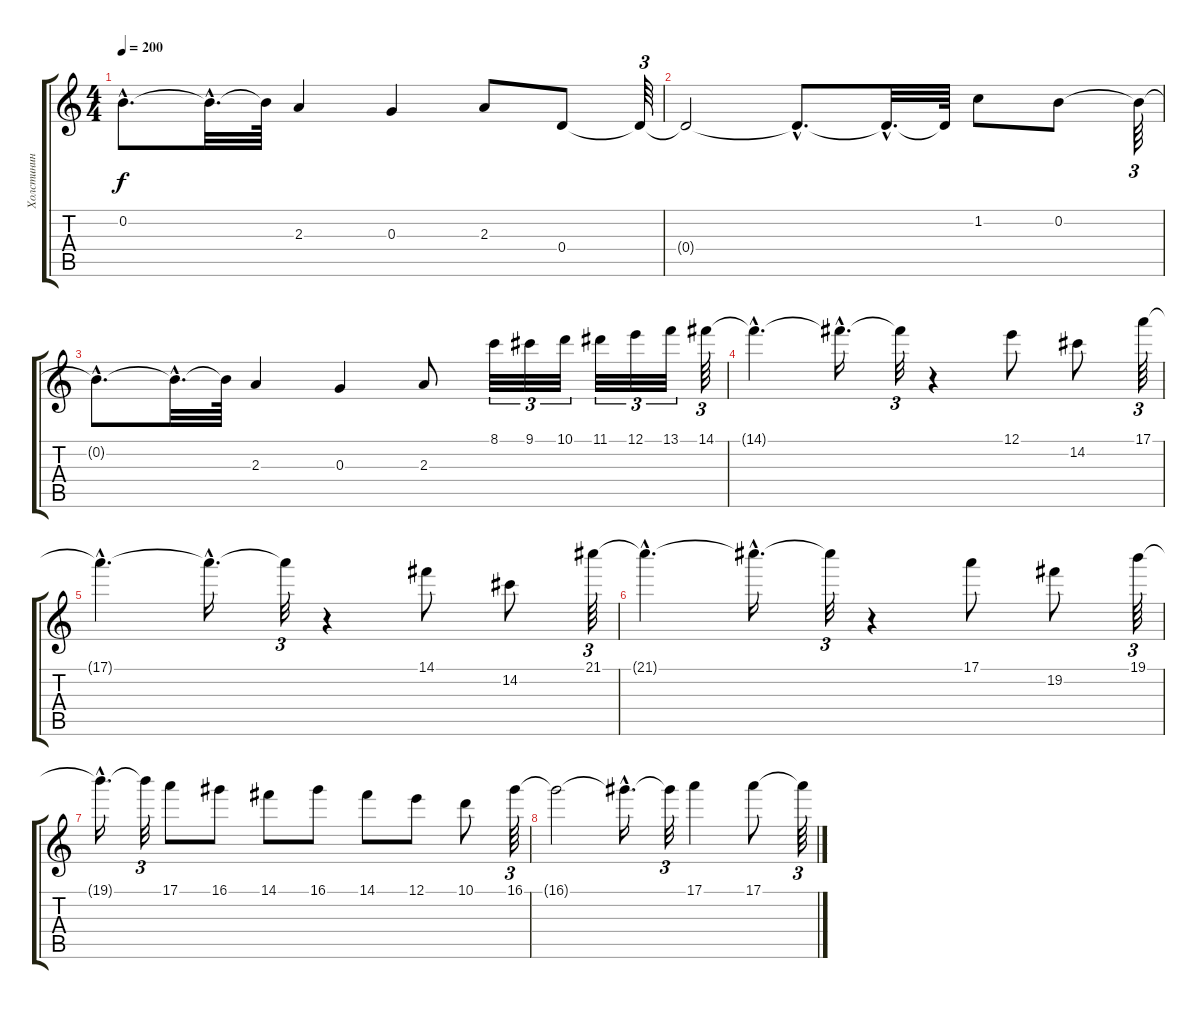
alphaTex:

\track ("Холстинин" "Холстинин") {instrument distortionguitar}
\staff {score tabs}
\tuning (E4 B3 G3 D3 A2 E2) {hide}
\ts (4 4)
\tempo 200
\clef g2
\ks c
0.2{hac t}.8{d dy f} 0.2{hac t}.32{d} 0.2{t}.64 2.3.4 0.3.4 2.3.8 0.4.8 0.4{t}.64{tu (3 2)} |
0.4{t}.2 0.4{hac t}.8{d} 0.4{hac t}.32{d} 0.4{t}.64 1.2.8 0.2.8 0.2{t}.64{tu (3 2)} |
0.2{hac t}.8{d} 0.2{hac t}.32{d} 0.2{t}.64 2.3.4 0.3.4 2.3.8 8.1.32{tu (3 2)} 9.1.32{tu (3 2)} 10.1.32{tu (3 2)} 11.1.32{tu (3 2)} 12.1.32{tu (3 2)} 13.1.32{tu (3 2)} 14.1.64{tu (3 2)} |
14.1{hac t}.4{d} 14.1{hac t}.16{d} 14.1{t}.32{tu (3 2)} r.4 12.1.8 14.2.8 17.1.64{tu (3 2)} |
17.1{hac t}.4{d} 17.1{hac t}.16{d} 17.1{t}.32{tu (3 2)} r.4 14.1.8 14.2.8 21.1.64{tu (3 2)} |
21.1{hac t}.4{d} 21.1{hac t}.16{d} 21.1{t}.32{tu (3 2)} r.4 17.1.8 19.2.8 19.1.64{tu (3 2)} |
19.1{hac t}.16{d} 19.1{t}.32{tu (3 2)} 17.1.8 16.1.8 14.1.8 16.1.8 14.1.8 12.1.8 10.1.8 16.1.64{tu (3 2)} |
16.1{t}.2 16.1{hac t}.16{d} 16.1{t}.32{tu (3 2)} 17.1.4 17.1.8 17.1{t}.64{tu (3 2)}
